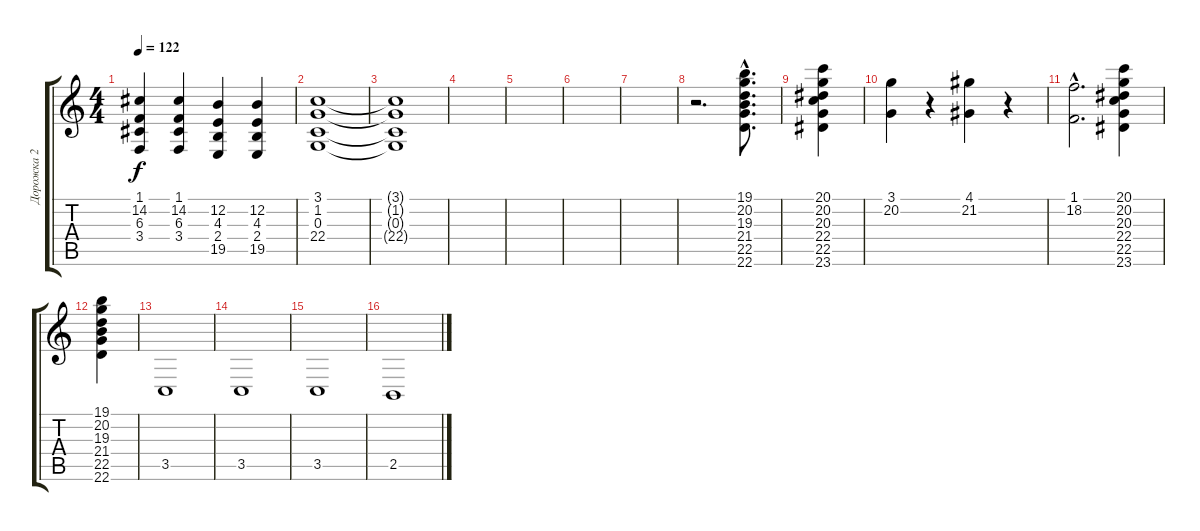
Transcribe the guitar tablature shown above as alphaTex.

\track ("Дорожка 2" "Дорожка 2") {instrument stringensemble1}
\staff {score tabs}
\tuning (E4 B3 G3 D3 A2 E2) {hide}
\ts (4 4)
\tempo 122
\clef g2
\ks c
(1.1 14.2 6.3 3.4).4{dy f} (1.1 14.2 6.3 3.4).4 (12.2 4.3 2.4 19.5).4 (12.2 4.3 2.4 19.5).4 |
(3.1 1.2 0.3 22.4).1 |
(3.1{t} 1.2{t} 0.3{t} 22.4{t}).1 |
|
|
|
|
r.2{d} (19.1{hac} 20.2{hac} 19.3{hac} 21.4{hac} 22.5{hac} 22.6{hac}).8{d volume 10} |
(20.1 20.2 20.3 22.4 22.5 23.6).4 |
(3.1 20.2).4 r.4 (4.1 21.2).4 r.4 |
(1.1{hac} 18.2{hac}).2{d} (20.1 20.2 20.3 22.4 22.5 23.6).4 |
(19.1 20.2 19.3 21.4 22.5 22.6).4 |
3.5.1{volume 7} |
3.5.1 |
3.5.1 |
2.5.1
